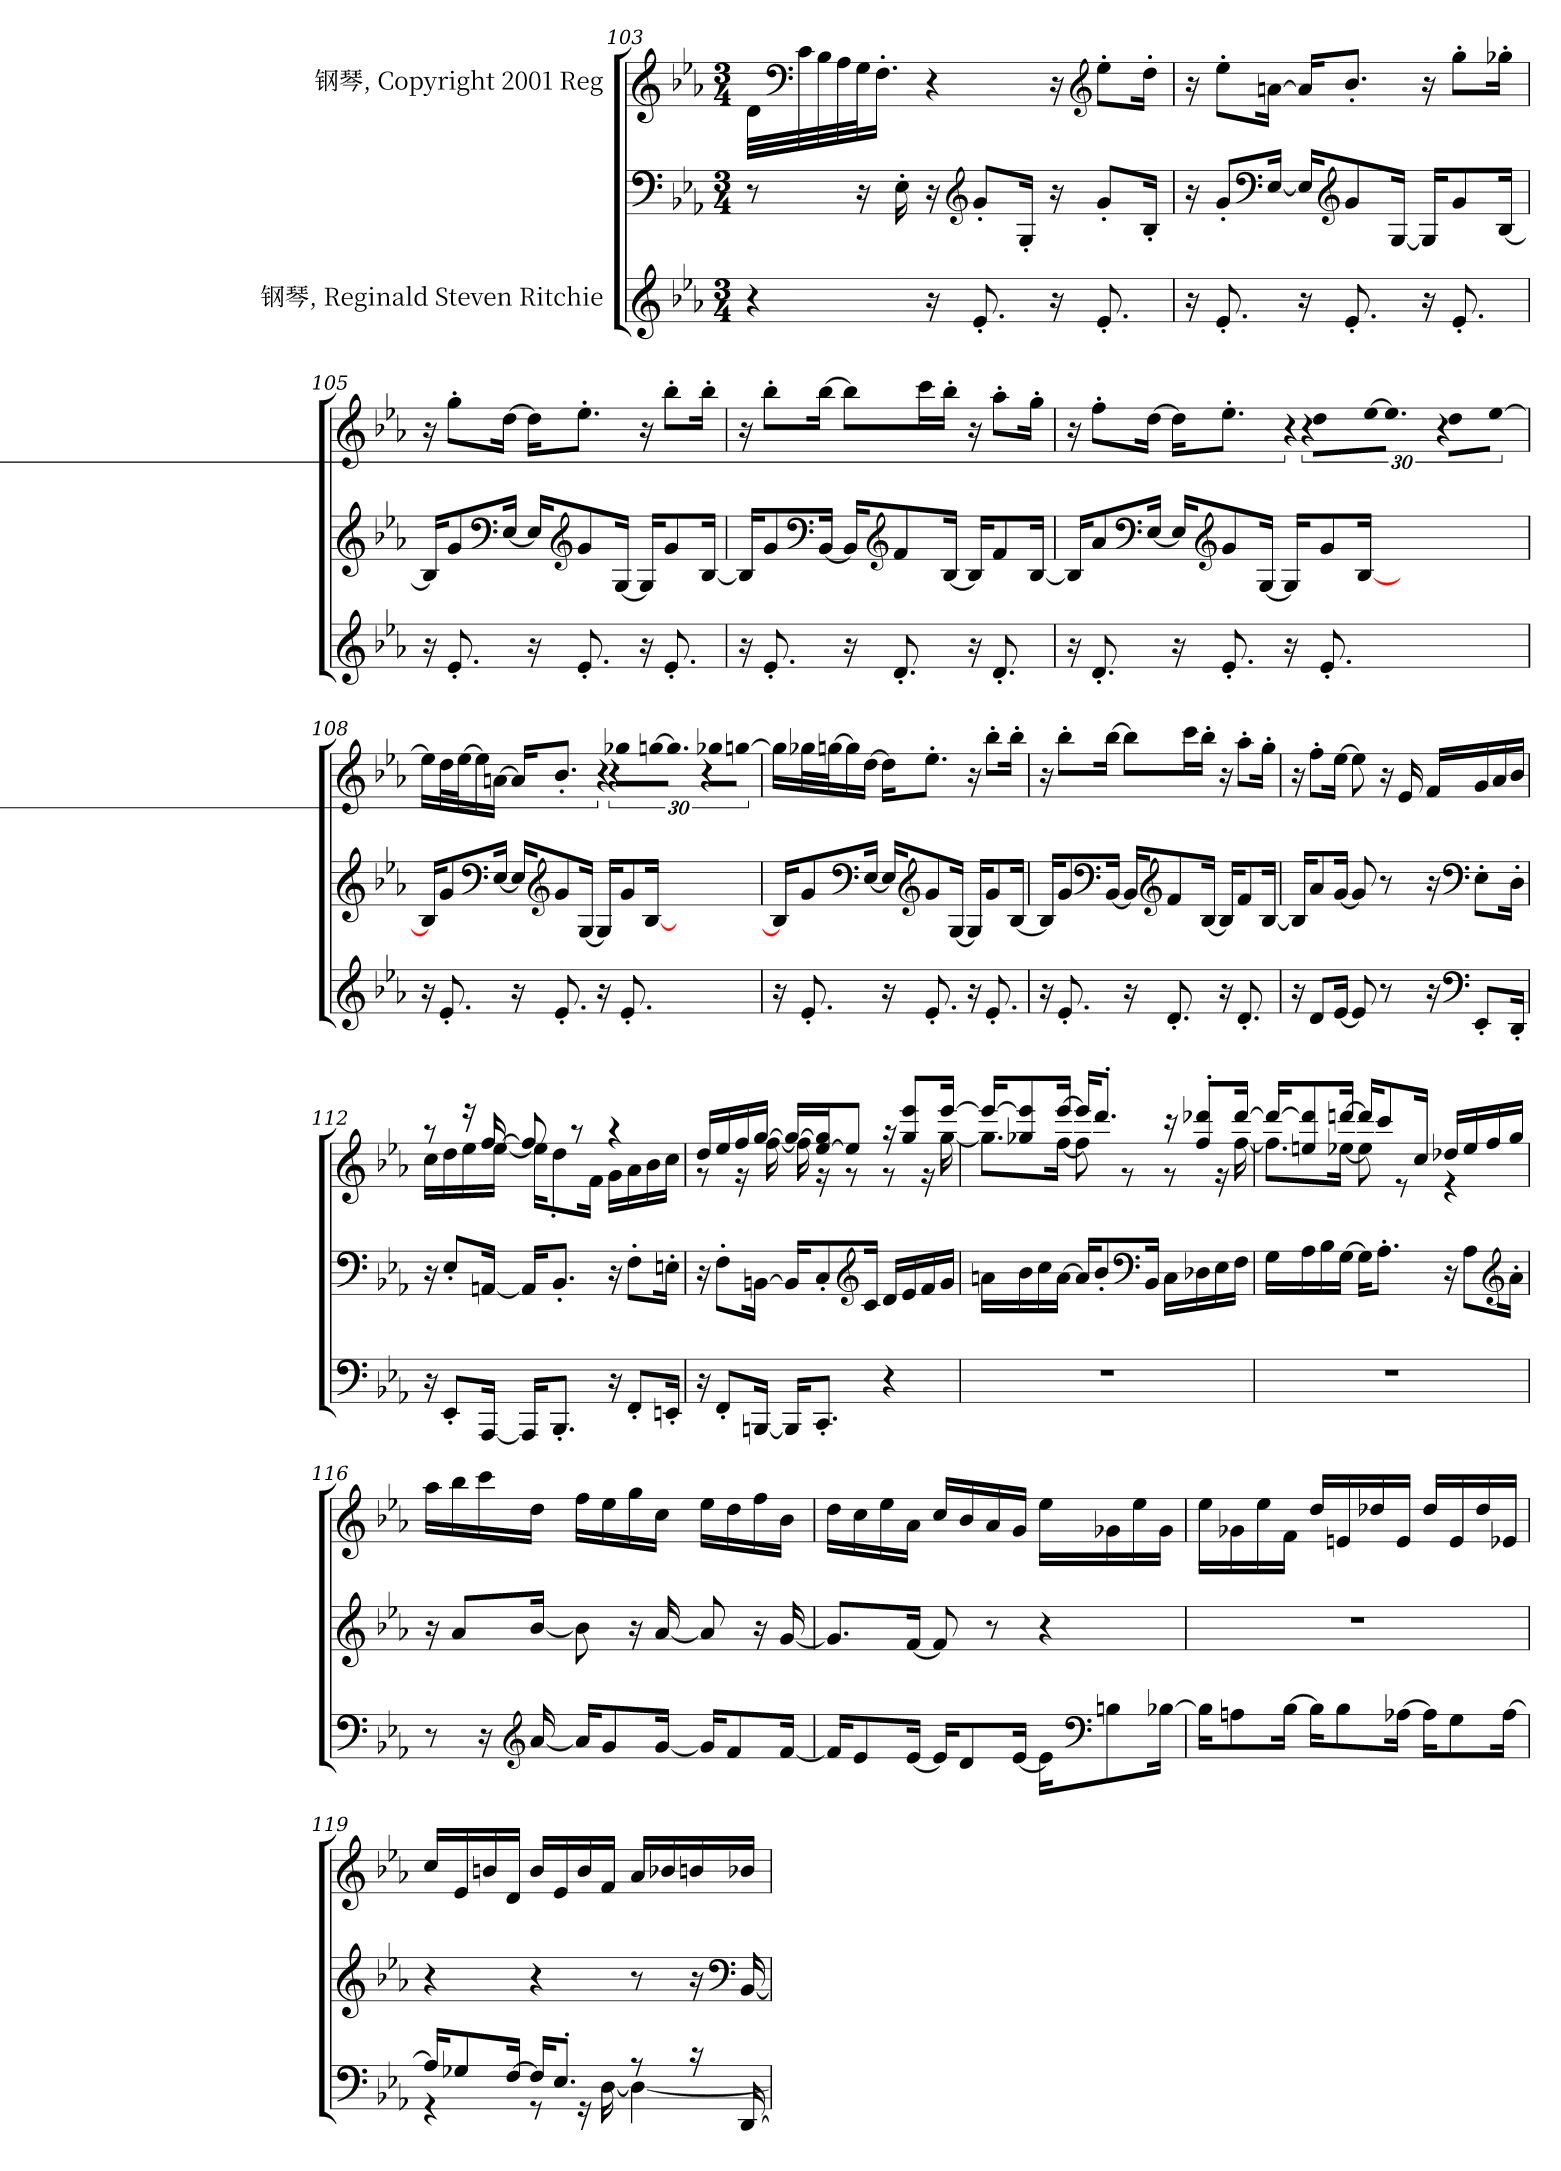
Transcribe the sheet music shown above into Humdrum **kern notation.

**kern	**kern	**kern
*part2	*part2	*part1
*staff3	*staff2	*staff1
*I"钢琴, Reginald Steven Ritchie	*	*I"钢琴, Copyright 2001 Reg
*clefG2	*clefF4	*clefG2
*k[b-e-a-]	*k[b-e-a-]	*k[b-e-a-]
*M3/4	*M3/4	*M3/4
=103	=103	=103
4r	8r	32d\LLL
*	*	*clefF4
.	.	32c\
.	.	32B-\
.	.	32A-\
.	16r	32G\J
.	.	16.F'\JJ
.	16E-'\	.
16r	16r	4r
*	*clefG2	*
8.e-'/	8g'/L	.
.	16G'/Jk	.
16r	16r	16r
*	*	*clefG2
8.e-'/	8g'/L	8ee-'\L
.	16B-'/Jk	16dd'\Jk
=104	=104	=104
16r	16r	16r
8.e-'/	8g'/L	8ee-'\L
*	*clefF4	*
.	[16E-/Jk	[16an\Jk
16r	16E-/KL]	16a/KL]
*	*clefG2	*
8.e-'/	8g/	8.b-'/J
.	[16G/Jk	.
16r	16G/KL]	16r
8.e-'/	8g/	8gg'\L
.	[16B-/Jk	16gg-X'\Jk
!!LO:PB:g=z
=105	=105	=105
16r	16B-/KL]	16r
8.e-'/	8g/	8gg'\L
*	*clefF4	*
.	[16E-/Jk	[16dd\Jk
16r	16E-/KL]	16dd\KL]
*	*clefG2	*
8.e-'/	8g/	8.ee-'\J
.	[16G/Jk	.
16r	16G/KL]	16r
8.e-'/	8g/	8bb-'\L
.	[16B-/Jk	16bb-'\Jk
=106	=106	=106
16r	16B-/KL]	16r
8.e-'/	8g/	8bb-'\L
*	*clefF4	*
.	[16BB-/Jk	[16bb-\Jk
16r	16BB-/KL]	8bb-\L]
*	*clefG2	*
8.d'/	8f/	.
.	.	16ccc\L
.	[16B-/Jk	16bb-'\JJ
16r	16B-/KL]	16r
8.d'/	8f/	8aa-'\L
.	[16B-/Jk	16gg'\Jk
!!LO:LB:g=z
=107	=107	=107
16r	16B-/KL]	16r
8.d'/	8a-/	8ff'\L
*	*clefF4	*
.	[16E-/Jk	[16dd\Jk
16r	16E-/KL]	16dd\KL]
*	*clefG2	*
8.e-'/	8g/	8.ee-'\J
.	[16G/Jk	.
!	!	!LO:N:vis=32
16r	16G/KL]	640%23r
!	!	!LO:N:vis=64
.	.	960%17r
!	!	!LO:N:vis=32
.	.	640%23dd\LLL
8.e-'/	8g/	.
!	!	!LO:N:vis=256%9
.	.	[960%17ee-\K
!	!	!LO:N:vis=32.
.	.	1920%103ee-\JJJ]
!	!	!LO:N:vis=64
.	.	960%17r
!	!	!LO:N:vis=32
.	.	640%23dd\LLL
.	[16B-/Jk	.
!	!	!LO:N:vis=32
.	.	[640%23ee-\JJJ
1920ryy	1920ryy	.
=108	=108	=108
16r	16B-/KL]	16ee-\LL]
8.e-'/	8g/	32dd\L
.	.	[32ee-\J
.	.	16ee-\]
*	*clefF4	*
.	[16E-/Jk	[16an\JJ
16r	16E-/KL]	16a/KL]
*	*clefG2	*
8.e-'/	8g/	8.b-'/J
.	[16G/Jk	.
!	!	!LO:N:vis=32
16r	16G/KL]	640%23r
!	!	!LO:N:vis=64
.	.	960%17r
!	!	!LO:N:vis=32
.	.	640%23gg-X\LLL
8.e-'/	8g/	.
!	!	!LO:N:vis=256%9
.	.	[960%17ggn\K
!	!	!LO:N:vis=32.
.	.	1920%103gg\JJJ]
!	!	!LO:N:vis=64
.	.	960%17r
!	!	!LO:N:vis=32
.	.	640%23gg-X\LLL
.	[16B-/Jk	.
!	!	!LO:N:vis=32
.	.	[640%23ggn\JJJ
1920ryy	1920ryy	.
!!LO:LB:g=z
=109	=109	=109
16r	16B-/KL]	16gg\LL]
8.e-'/	8g/	32gg-X\L
.	.	[32ggn\J
.	.	16gg\]
*	*clefF4	*
.	[16E-/Jk	[16dd\JJ
16r	16E-/KL]	16dd\KL]
*	*clefG2	*
8.e-'/	8g/	8.ee-'\J
.	[16G/Jk	.
16r	16G/KL]	16r
8.e-'/	8g/	8bb-'\L
.	[16B-/Jk	16bb-'\Jk
=110	=110	=110
16r	16B-/KL]	16r
8.e-'/	8g/	8bb-'\L
*	*clefF4	*
.	[16BB-/Jk	[16bb-\Jk
16r	16BB-/KL]	8bb-\L]
*	*clefG2	*
8.d'/	8f/	.
.	.	16ccc\L
.	[16B-/Jk	16bb-'\JJ
16r	16B-/KL]	16r
8.d'/	8f/	8aa-'\L
.	[16B-/Jk	16gg'\Jk
!!LO:LB:g=z
=111	=111	=111
16r	16B-/KL]	16r
8d/L	8a-/	8ff'\L
[16e-/Jk	[16g/Jk	[16ee-\Jk
8e-/]	8g/]	8ee-\]
8r	8r	16r
.	.	16e-/
16r	16r	16f/LL
*clefF4	*clefF4	*
8EE-'/L	8E-'\L	16g/
.	.	16a-/
16DD'/Jk	16D'\Jk	16b-/JJ
=112	=112	=112
*	*	*^
16r	16r	8r	16cc\LL
8EE-'/L	8E-'/L	.	16dd\
.	.	16r	16ee-\
[16AAA-/Jk	[16AAn/Jk	[16ff/	[16ee-\JJ
16AAA-/KL]	16AA/KL]	8ff/]	16ee-\KL]
8.BBB-'/J	8.BB-'/J	.	8dd'\
.	.	8r	.
.	.	.	16f\Jk
16r	16r	4r	16g\LL
8FF'/L	8F'\L	.	16a-\
.	.	.	16b-\
16EEn'/Jk	16En'\Jk	.	16cc\JJ
!!LO:PB:g=z	!!
=113	=113	=113	=113
16r	16r	16dd/LL	8r
8FF'/L	8F'\L	16ee-/	.
.	.	16ff/	16r
[16BBBn/Jk	[16BBn\Jk	[16gg/JJ	[16ff\
16BBB/KL]	16BB/KL]	16gg/LL_	16ff\]
8.CC'/J	8C'/	[16ee-/ 16gg/]J	16r
.	.	8ee-/J]	8r
*	*clefG2	*	*
.	16c/Jk	.	.
4r	16d/LL	16r	8r
.	16e-/	8gg/ 8eee-/L	.
.	16f/	.	16r
.	16g/JJ	[16eee-/Jk	[16gg\
=114	=114	=114	=114
2.r	16an\LL	16eee-/KL_	8.gg\L]
.	16b-\	8gg-X/ 8eee-/]	.
.	16cc\	.	.
.	[16a\JJ	[16eee-/Jk	[16ff\Jk
.	16a/KL]	16eee-/KL]	8ff\]
.	8b-'/	8.ddd'/J	.
.	.	.	8r
*	*clefF4	*	*
.	16BB-/Jk	.	.
.	16C\LL	16r	8r
.	16D-X\	8ff/' 8ddd-X/'L	.
.	16E-\	.	16r
.	16F\JJ	[16ddd-/Jk	[16ff\
!!LO:LB:g=z	!!
=115	=115	=115	=115
2.r	16G\LL	16ddd-/KL_	8.ff\L]
.	16A-\	8een/ 8ddd-/]	.
.	16B-\	.	.
.	[16G\JJ	[16dddn/Jk	[16ee-X\Jk
.	16G\KL]	16ddd/KL]	8ee-\]
.	8.A-'\J	8ccc/	.
.	.	.	8r
.	.	16cc/Jk	.
.	16r	16dd-X/LL	4r
.	8A-\L	16ee-/	.
.	.	16ff/	.
*	*clefG2	*	*
.	16a-'\Jk	16gg/JJ	.
*	*	*v	*v
=116	=116	=116
8r	16r	16aa-\LL
.	8a-/L	16bb-\
16r	.	16ccc\
*clefG2	*	*
[16a-/	[16b-/Jk	16dd\JJ
16a-/KL]	8b-\]	16ff\LL
8g/	.	16ee-\
.	16r	16gg\
[16g/Jk	[16a-/	16cc\JJ
16g/KL]	8a-/]	16ee-\LL
8f/	.	16dd\
.	16r	16ff\
[16f/Jk	[16g/	16b-\JJ
!!LO:LB:g=z
=117	=117	=117
16f/KL]	8.g/L]	16dd\LL
8e-/	.	16cc\
.	.	16ee-\
[16e-/Jk	[16f/Jk	16a-\JJ
16e-/KL]	8f/]	16cc/LL
8d/	.	16b-/
.	8r	16a-/
[16e-/Jk	.	16g/JJ
16e-\KL]	4r	16ee-\LL
*clefF4	*	*
8Bn\	.	16g-X\
.	.	16ee-\
[16B-X\Jk	.	16g-\JJ
=118	=118	=118
16B-\KL]	2.r	16ee-\LL
8An\	.	16g-X\
.	.	16ee-\
[16B-\Jk	.	16f\JJ
16B-\KL]	.	16dd/LL
8B-\	.	16en/
.	.	16dd-X/
[16A-X\Jk	.	16e/JJ
16A-\KL]	.	16dd-/LL
8G\	.	16e/
.	.	16dd-/
[16A-\Jk	.	16e-X/JJ
!!LO:LB:g=z
=119	=119	=119
*^	*	*
16A-/KL]	4r	4r	16cc/LL
8G-X/	.	.	16e-/
.	.	.	16bn/
[16F/Jk	.	.	16d/JJ
16F/KL]	8r	4r	16b/LL
8.E-'/J	.	.	16e-/
.	16r	.	16b/
.	[16D\	.	16f/JJ
8r	4D\_	8r	16a-/LL
.	.	.	16b-X/
16r	.	16r	16bn/
*	*	*clefF4	*
[16DD/	.	[16BB-/	16b-X/JJ
*v	*v	*	*
=	=	=
*-	*-	*-
